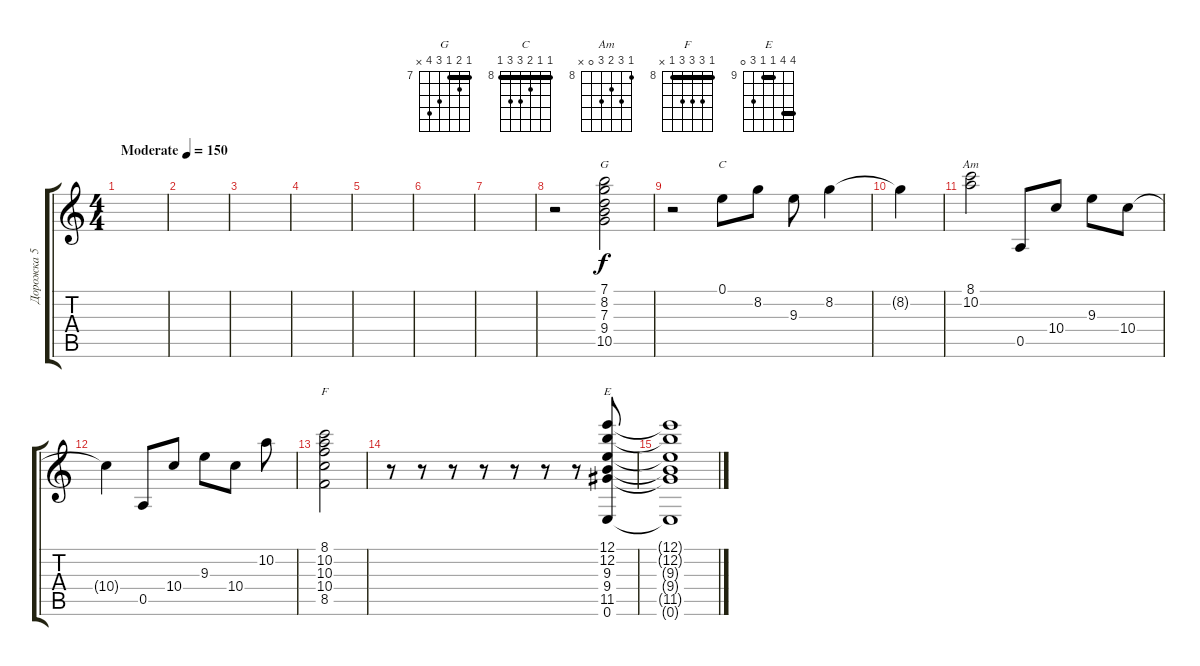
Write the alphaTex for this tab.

\track ("Дорожка 5" "Дорожка 5") {instrument electricguitarjazz}
\staff {score tabs}
\tuning (E4 B3 G3 D3 A2 E2) {hide}
\chord ("G" 7 8 7 9 10 x) {firstfret 7 barre 7}
\chord ("C" 8 8 9 10 10 8) {firstfret 8 barre 8}
\chord ("Am" 8 10 9 10 0 x) {firstfret 8}
\chord ("F" 8 10 10 10 8 x) {firstfret 8 barre 8}
\chord ("E" 12 12 9 9 11 0) {firstfret 9 barre (9 12)}
\ts (4 4)
\tempo (150 "Moderate")
\clef g2
\ks c
|
|
|
|
|
|
|
r.2 (7.1 8.2 7.3 9.4 10.5).2{ch "G"} |
r.2 0.1.8{ch "C"} 8.2.8 9.3.8 8.2.4 |
8.2{t}.4 |
(8.1 10.2).2{ch "Am"} 0.5.8 10.4.8 9.3.8 10.4.8 |
10.4{t}.4 0.5.8 10.4.8 9.3.8 10.4.8 10.2.8 |
(8.1 10.2 10.3 10.4 8.5).2{ch "F"} |
r.8 r.8 r.8 r.8 r.8 r.8 r.8 (12.1 12.2 9.3 9.4 11.5 0.6).8{ch "E"} |
(12.1{t} 12.2{t} 9.3{t} 9.4{t} 11.5{t} 0.6{t}).1
